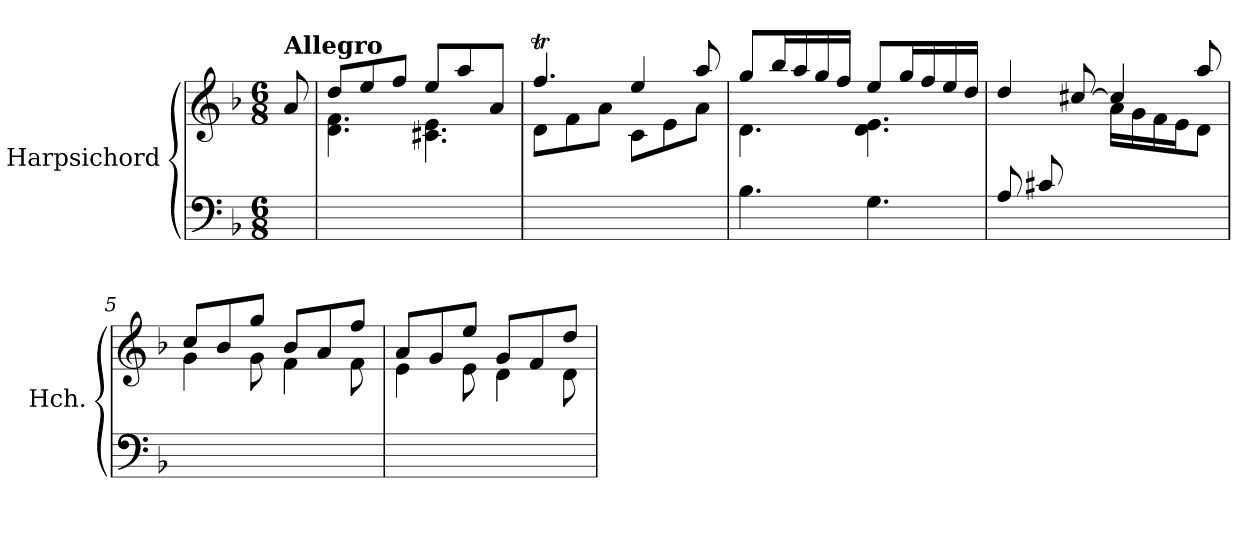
**kern	**kern
*part1	*part1
*staff2	*staff1
*I"Harpsichord	*
*I'Hch.	*
*clefF4	*clefG2
*k[b-]	*k[b-]
*M6/8	*M6/8
=	=
!	!LO:TX:a:B:t=Allegro
8ryy	8a/
=1	=1
*	*^
2.ryy	8dd/L	4.d\ 4.f\
.	8ee/	.
.	8ff/J	.
.	8ee/L	4.c#X\ 4.e\
.	8aa/	.
.	8a/J	.
=2	=2	=2
2.ryy	4.ffT/	8d\L
.	.	8f\
.	.	8a\J
.	4ee/	8c\L
.	.	8e\
.	8aa/	8a\J
=3	=3	=3
4.B-\	8gg/L	4.d\
.	16bb-/L	.
.	16aa/	.
.	16gg/	.
.	16ff/JJ	.
4.G\	8ee/L	4.d\ 4.e\
.	16gg/L	.
.	16ff/	.
.	16ee/	.
.	16dd/JJ	.
=4	=4	=4
*^	*	*
8A/L	2.ryy	4dd/	4ryy
8c#X/	.	.	.
2ryy	.	[8cc#X/	8e\J
.	.	4cc#/]	16a\LL
.	.	.	16g\
.	.	.	16f\
.	.	.	16e\J
.	.	8aa/	8d\J
*v	*v	*	*
!!LO:LB:g=z	!!
=5	=5	=5
2.ryy	8cc/L	4g\
.	8b-/	.
.	8gg/J	8g\
.	8b-/L	4f\
.	8a/	.
.	8ff/J	8f\
=6	=6	=6
2.ryy	8a/L	4e\
.	8g/	.
.	8ee/J	8e\
.	8g/L	4d\
.	8f/	.
.	8dd/J	8d\
*	*v	*v
=	=
*-	*-
